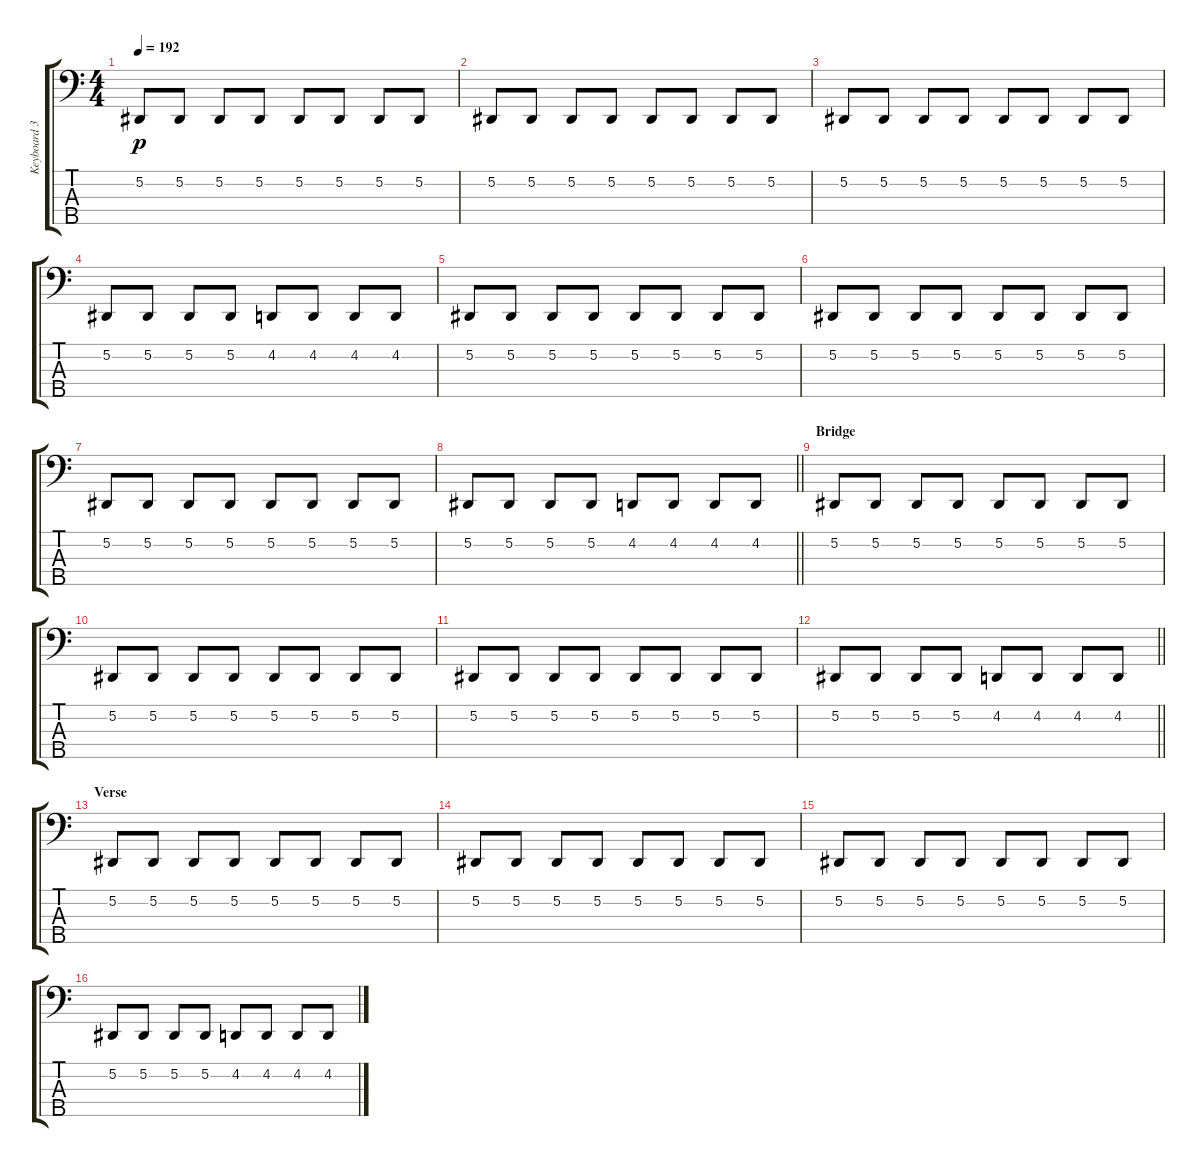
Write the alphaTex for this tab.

\track ("Keyboard 3" "Keyboard 3") {instrument lead2sawtooth}
\staff {score tabs}
\tuning (Eb2 Bb1 F1 C1 G0) {hide}
\ts (4 4)
\tempo 192
\clef f4
\ks c
5.2.8{dy p} 5.2.8 5.2.8 5.2.8 5.2.8 5.2.8 5.2.8 5.2.8 |
5.2.8 5.2.8 5.2.8 5.2.8 5.2.8 5.2.8 5.2.8 5.2.8 |
5.2.8 5.2.8 5.2.8 5.2.8 5.2.8 5.2.8 5.2.8 5.2.8 |
5.2.8 5.2.8 5.2.8 5.2.8 4.2.8 4.2.8 4.2.8 4.2.8 |
5.2.8 5.2.8 5.2.8 5.2.8 5.2.8 5.2.8 5.2.8 5.2.8 |
5.2.8 5.2.8 5.2.8 5.2.8 5.2.8 5.2.8 5.2.8 5.2.8 |
5.2.8 5.2.8 5.2.8 5.2.8 5.2.8 5.2.8 5.2.8 5.2.8 |
\barLineRight lightlight
5.2.8 5.2.8 5.2.8 5.2.8 4.2.8 4.2.8 4.2.8 4.2.8 |
\section ("" "Bridge")
5.2.8 5.2.8 5.2.8 5.2.8 5.2.8 5.2.8 5.2.8 5.2.8 |
5.2.8 5.2.8 5.2.8 5.2.8 5.2.8 5.2.8 5.2.8 5.2.8 |
5.2.8 5.2.8 5.2.8 5.2.8 5.2.8 5.2.8 5.2.8 5.2.8 |
\barLineRight lightlight
5.2.8 5.2.8 5.2.8 5.2.8 4.2.8 4.2.8 4.2.8 4.2.8 |
\section ("" "Verse")
5.2.8 5.2.8 5.2.8 5.2.8 5.2.8 5.2.8 5.2.8 5.2.8 |
5.2.8 5.2.8 5.2.8 5.2.8 5.2.8 5.2.8 5.2.8 5.2.8 |
5.2.8 5.2.8 5.2.8 5.2.8 5.2.8 5.2.8 5.2.8 5.2.8 |
5.2.8 5.2.8 5.2.8 5.2.8 4.2.8 4.2.8 4.2.8 4.2.8
